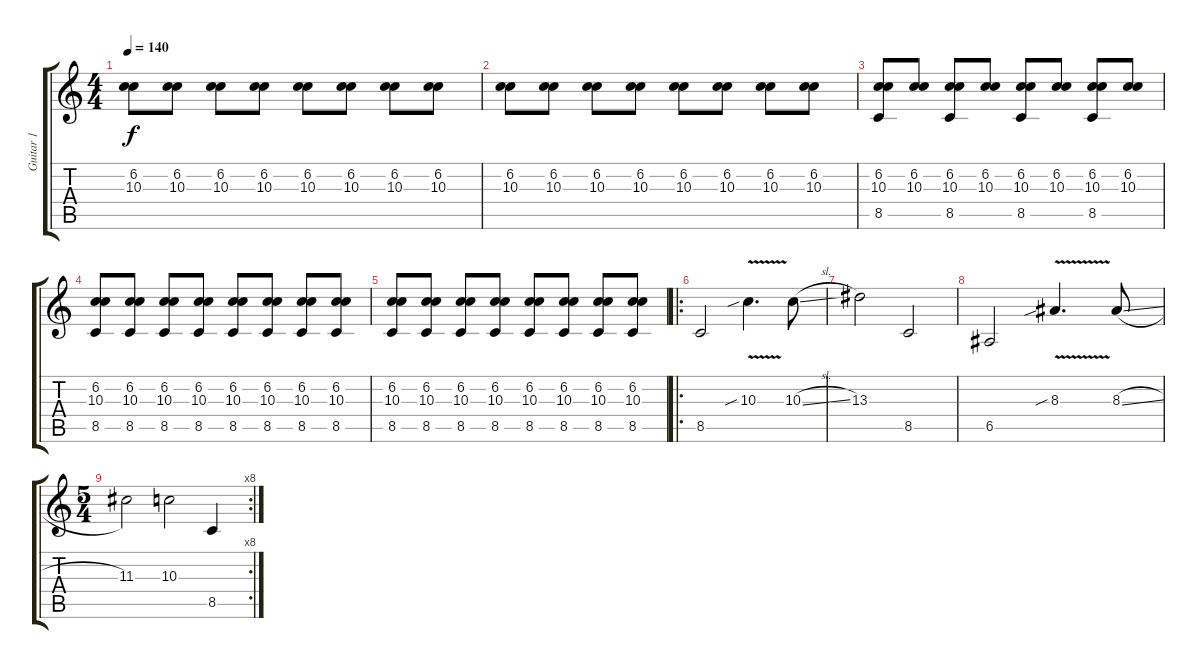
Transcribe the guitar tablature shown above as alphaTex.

\track ("Guitar 1" "Guitar 1") {instrument electricguitarjazz}
\staff {score tabs}
\tuning (B3 Gb3 D3 A2 E2 B1) {hide}
\ts (4 4)
\tempo 140
\clef g2
\ks c
(6.2 10.3).8{dy f} (6.2 10.3).8 (6.2 10.3).8 (6.2 10.3).8 (6.2 10.3).8 (6.2 10.3).8 (6.2 10.3).8 (6.2 10.3).8 |
(6.2 10.3).8 (6.2 10.3).8 (6.2 10.3).8 (6.2 10.3).8 (6.2 10.3).8 (6.2 10.3).8 (6.2 10.3).8 (6.2 10.3).8 |
(6.2 10.3 8.5).8 (6.2 10.3).8 (6.2 10.3 8.5).8 (6.2 10.3).8 (6.2 10.3 8.5).8 (6.2 10.3).8 (6.2 10.3 8.5).8 (6.2 10.3).8 |
(6.2 10.3 8.5).8 (6.2 10.3 8.5).8 (6.2 10.3 8.5).8 (6.2 10.3 8.5).8 (6.2 10.3 8.5).8 (6.2 10.3 8.5).8 (6.2 10.3 8.5).8 (6.2 10.3 8.5).8 |
(6.2 10.3 8.5).8 (6.2 10.3 8.5).8 (6.2 10.3 8.5).8 (6.2 10.3 8.5).8 (6.2 10.3 8.5).8 (6.2 10.3 8.5).8 (6.2 10.3 8.5).8 (6.2 10.3 8.5).8 |
\ro
8.5.2{volume 16} 10.3{v sib}.4{d} 10.3{sl}.8 |
13.3.2 8.5.2 |
6.5.2 8.3{v sib}.4{d} 8.3{sl}.8 |
\rc 8
\ts (5 4)
11.3.2 10.3.2 8.5.4
